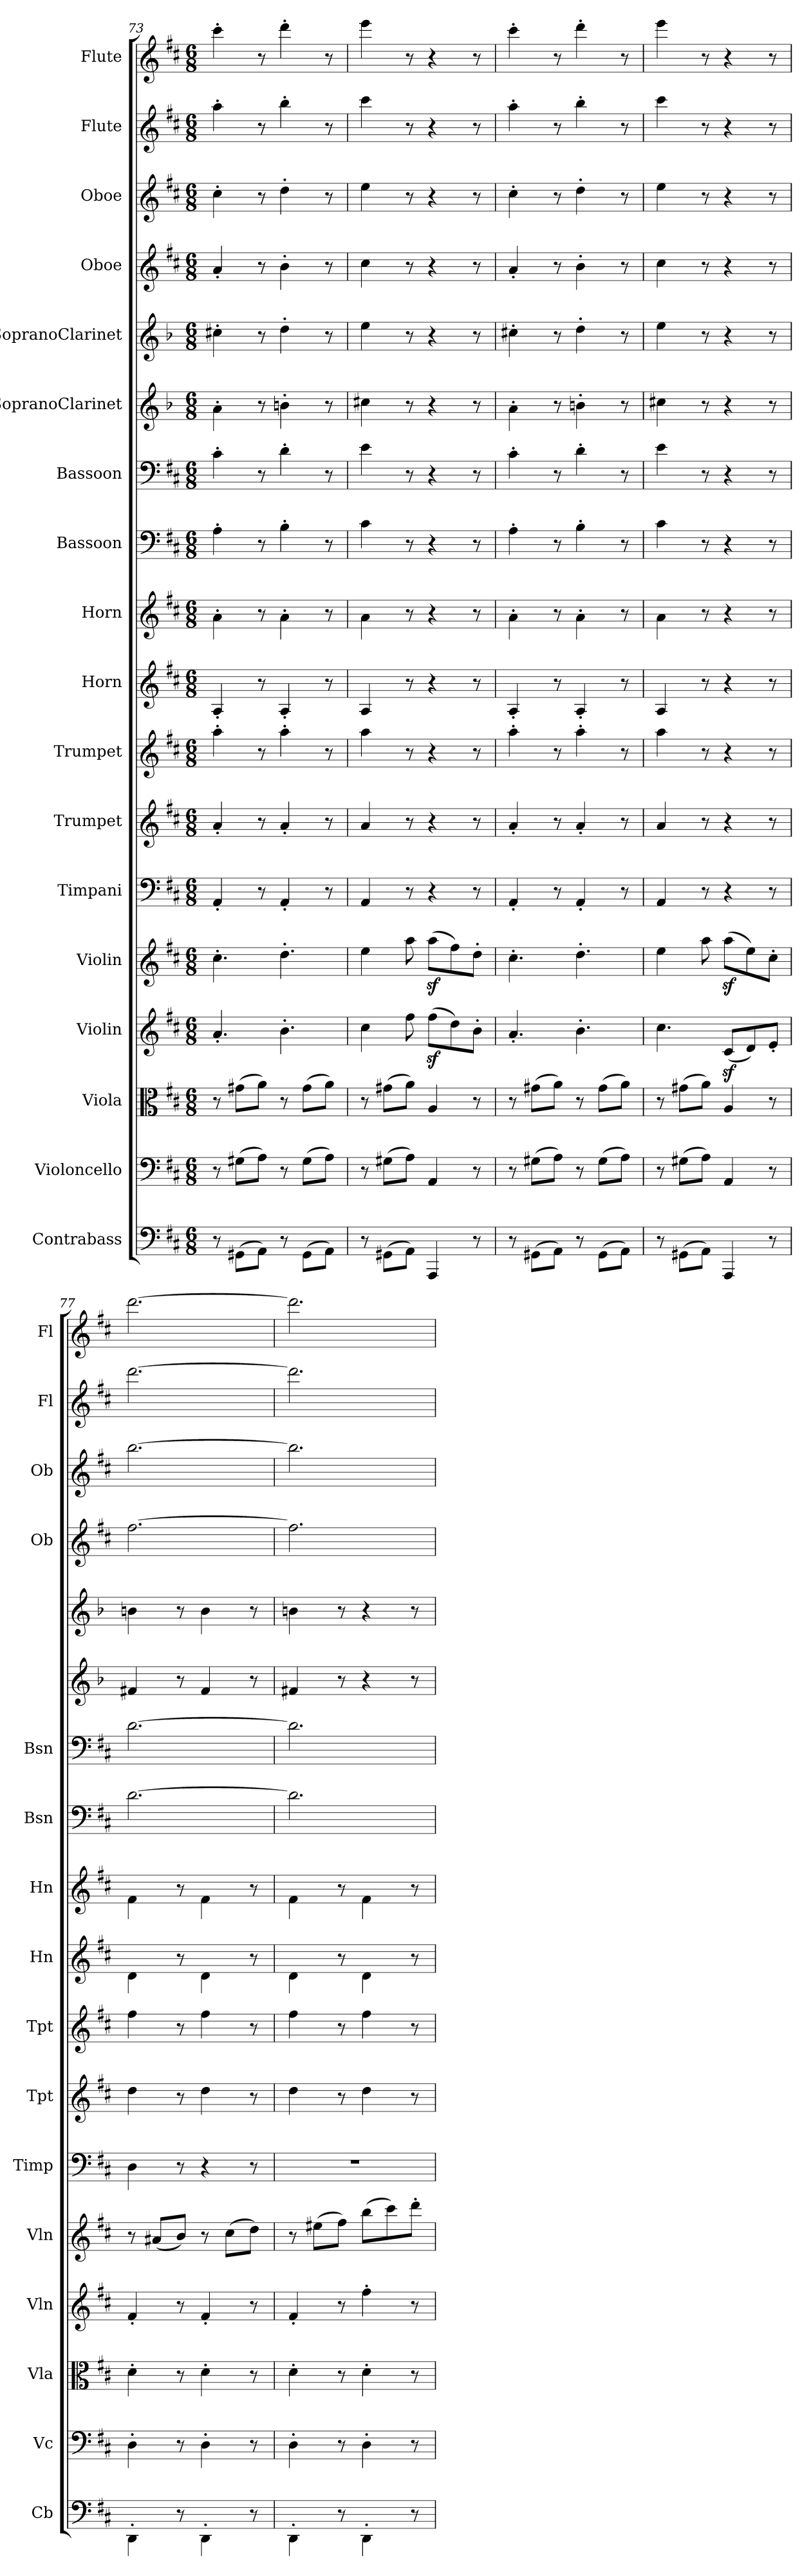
**kern	**kern	**kern	**kern	**kern	**kern	**kern	**kern	**kern	**kern	**kern	**kern	**kern	**kern	**kern	**kern	**kern	**kern
*part18	*part17	*part16	*part15	*part14	*part13	*part12	*part11	*part10	*part9	*part8	*part7	*part6	*part5	*part4	*part3	*part2	*part1
*staff18	*staff17	*staff16	*staff15	*staff14	*staff13	*staff12	*staff11	*staff10	*staff9	*staff8	*staff7	*staff6	*staff5	*staff4	*staff3	*staff2	*staff1
*I"Contrabass	*I"Violoncello	*I"Viola	*I"Violin	*I"Violin	*I"Timpani	*I"Trumpet	*I"Trumpet	*I"Horn	*I"Horn	*I"Bassoon	*I"Bassoon	*I"SopranoClarinet	*I"SopranoClarinet	*I"Oboe	*I"Oboe	*I"Flute	*I"Flute
*I'Cb	*I'Vc	*I'Vla	*I'Vln	*I'Vln	*I'Timp	*I'Tpt	*I'Tpt	*I'Hn	*I'Hn	*I'Bsn	*I'Bsn	*	*	*I'Ob	*I'Ob	*I'Fl	*I'Fl
*clefF4	*clefF4	*clefC3	*clefG2	*clefG2	*clefF4	*clefG2	*clefG2	*clefG2	*clefG2	*clefF4	*clefF4	*clefG2	*clefG2	*clefG2	*clefG2	*clefG2	*clefG2
*k[f#c#]	*k[f#c#]	*k[f#c#]	*k[f#c#]	*k[f#c#]	*k[f#c#]	*k[f#c#]	*k[f#c#]	*k[f#c#]	*k[f#c#]	*k[f#c#]	*k[f#c#]	*k[b-]	*k[b-]	*k[f#c#]	*k[f#c#]	*k[f#c#]	*k[f#c#]
*M6/8	*M6/8	*M6/8	*M6/8	*M6/8	*M6/8	*M6/8	*M6/8	*M6/8	*M6/8	*M6/8	*M6/8	*M6/8	*M6/8	*M6/8	*M6/8	*M6/8	*M6/8
=73	=73	=73	=73	=73	=73	=73	=73	=73	=73	=73	=73	=73	=73	=73	=73	=73	=73
8r	8r	8r	4.a'/	4.cc#'\	4AA'/	4a'/	4aa'\	4A'/	4a'\	4A'\	4c#'\	4a'\	4cc#X'\	4a'/	4cc#'\	4aa'\	4ccc#'\
(8GG#X\L	(8G#X\L	(8g#X\L	.	.	.	.	.	.	.	.	.	.	.	.	.	.	.
8AA\J)	8A\J)	8a\J)	.	.	8r	8r	8r	8r	8r	8r	8r	8r	8r	8r	8r	8r	8r
8r	8r	8r	4.b'\	4.dd'\	4AA'/	4a'/	4aa'\	4A'/	4a'\	4B'\	4d'\	4bn'\	4dd'\	4b'\	4dd'\	4bb'\	4ddd'\
(8GG#\L	(8G#\L	(8g#\L	.	.	.	.	.	.	.	.	.	.	.	.	.	.	.
8AA\J)	8A\J)	8a\J)	.	.	8r	8r	8r	8r	8r	8r	8r	8r	8r	8r	8r	8r	8r
=74	=74	=74	=74	=74	=74	=74	=74	=74	=74	=74	=74	=74	=74	=74	=74	=74	=74
8r	8r	8r	4cc#\	4ee\	4AA/	4a/	4aa\	4A/	4a\	4c#\	4e\	4cc#X\	4ee\	4cc#\	4ee\	4ccc#\	4eee\
(8GG#X\L	(8G#X\L	(8g#X\L	.	.	.	.	.	.	.	.	.	.	.	.	.	.	.
8AA\J)	8A\J)	8a\J)	8ff#\	8aa\	8r	8r	8r	8r	8r	8r	8r	8r	8r	8r	8r	8r	8r
4AAA/	4AA/	4A/	(8ff#z\L	(8aaz\L	4r	4r	4r	4r	4r	4r	4r	4r	4r	4r	4r	4r	4r
.	.	.	8dd\)	8ff#\)	.	.	.	.	.	.	.	.	.	.	.	.	.
8r	8r	8r	8b'\J	8dd'\J	8r	8r	8r	8r	8r	8r	8r	8r	8r	8r	8r	8r	8r
=75	=75	=75	=75	=75	=75	=75	=75	=75	=75	=75	=75	=75	=75	=75	=75	=75	=75
8r	8r	8r	4.a'/	4.cc#'\	4AA'/	4a'/	4aa'\	4A'/	4a'\	4A'\	4c#'\	4a'\	4cc#X'\	4a'/	4cc#'\	4aa'\	4ccc#'\
(8GG#X\L	(8G#X\L	(8g#X\L	.	.	.	.	.	.	.	.	.	.	.	.	.	.	.
8AA\J)	8A\J)	8a\J)	.	.	8r	8r	8r	8r	8r	8r	8r	8r	8r	8r	8r	8r	8r
8r	8r	8r	4.b'\	4.dd'\	4AA'/	4a'/	4aa'\	4A'/	4a'\	4B'\	4d'\	4bn'\	4dd'\	4b'\	4dd'\	4bb'\	4ddd'\
(8GG#\L	(8G#\L	(8g#\L	.	.	.	.	.	.	.	.	.	.	.	.	.	.	.
8AA\J)	8A\J)	8a\J)	.	.	8r	8r	8r	8r	8r	8r	8r	8r	8r	8r	8r	8r	8r
=76	=76	=76	=76	=76	=76	=76	=76	=76	=76	=76	=76	=76	=76	=76	=76	=76	=76
8r	8r	8r	4.cc#\	4ee\	4AA/	4a/	4aa\	4A/	4a\	4c#\	4e\	4cc#X\	4ee\	4cc#\	4ee\	4ccc#\	4eee\
(8GG#X\L	(8G#X\L	(8g#X\L	.	.	.	.	.	.	.	.	.	.	.	.	.	.	.
8AA\J)	8A\J)	8a\J)	.	8aa\	8r	8r	8r	8r	8r	8r	8r	8r	8r	8r	8r	8r	8r
4AAA/	4AA/	4A/	(8c#z/L	(8aaz\L	4r	4r	4r	4r	4r	4r	4r	4r	4r	4r	4r	4r	4r
.	.	.	8d/)	8ee\)	.	.	.	.	.	.	.	.	.	.	.	.	.
8r	8r	8r	8e'/J	8cc#'\J	8r	8r	8r	8r	8r	8r	8r	8r	8r	8r	8r	8r	8r
=77	=77	=77	=77	=77	=77	=77	=77	=77	=77	=77	=77	=77	=77	=77	=77	=77	=77
4DD'\	4D'\	4d'\	4f#'/	8r	4D\	4dd\	4ff#\	4d\	4f#\	[2.d\	[2.d\	4f#X/	4bn\	[2.ff#\	[2.bb\	[2.ddd\	[2.ddd\
.	.	.	.	(8a#X/L	.	.	.	.	.	.	.	.	.	.	.	.	.
8r	8r	8r	8r	8b/J)	8r	8r	8r	8r	8r	.	.	8r	8r	.	.	.	.
4DD'\	4D'\	4d'\	4f#'/	8r	4r	4dd\	4ff#\	4d\	4f#\	.	.	4f#/	4b\	.	.	.	.
.	.	.	.	(8cc#\L	.	.	.	.	.	.	.	.	.	.	.	.	.
8r	8r	8r	8r	8dd\J)	8r	8r	8r	8r	8r	.	.	8r	8r	.	.	.	.
=78	=78	=78	=78	=78	=78	=78	=78	=78	=78	=78	=78	=78	=78	=78	=78	=78	=78
4DD'\	4D'\	4d'\	4f#'/	8r	2.r	4dd\	4ff#\	4d\	4f#\	2.d\]	2.d\]	4f#X/	4bn\	2.ff#\]	2.bb\]	2.ddd\]	2.ddd\]
.	.	.	.	(8ee#X\L	.	.	.	.	.	.	.	.	.	.	.	.	.
8r	8r	8r	8r	8ff#\J)	.	8r	8r	8r	8r	.	.	8r	8r	.	.	.	.
4DD'\	4D'\	4d'\	4ff#'\	(8bb\L	.	4dd\	4ff#\	4d\	4f#\	.	.	4r	4r	.	.	.	.
.	.	.	.	8ccc#\)	.	.	.	.	.	.	.	.	.	.	.	.	.
8r	8r	8r	8r	8ddd'\J	.	8r	8r	8r	8r	.	.	8r	8r	.	.	.	.
=	=	=	=	=	=	=	=	=	=	=	=	=	=	=	=	=	=
*-	*-	*-	*-	*-	*-	*-	*-	*-	*-	*-	*-	*-	*-	*-	*-	*-	*-
